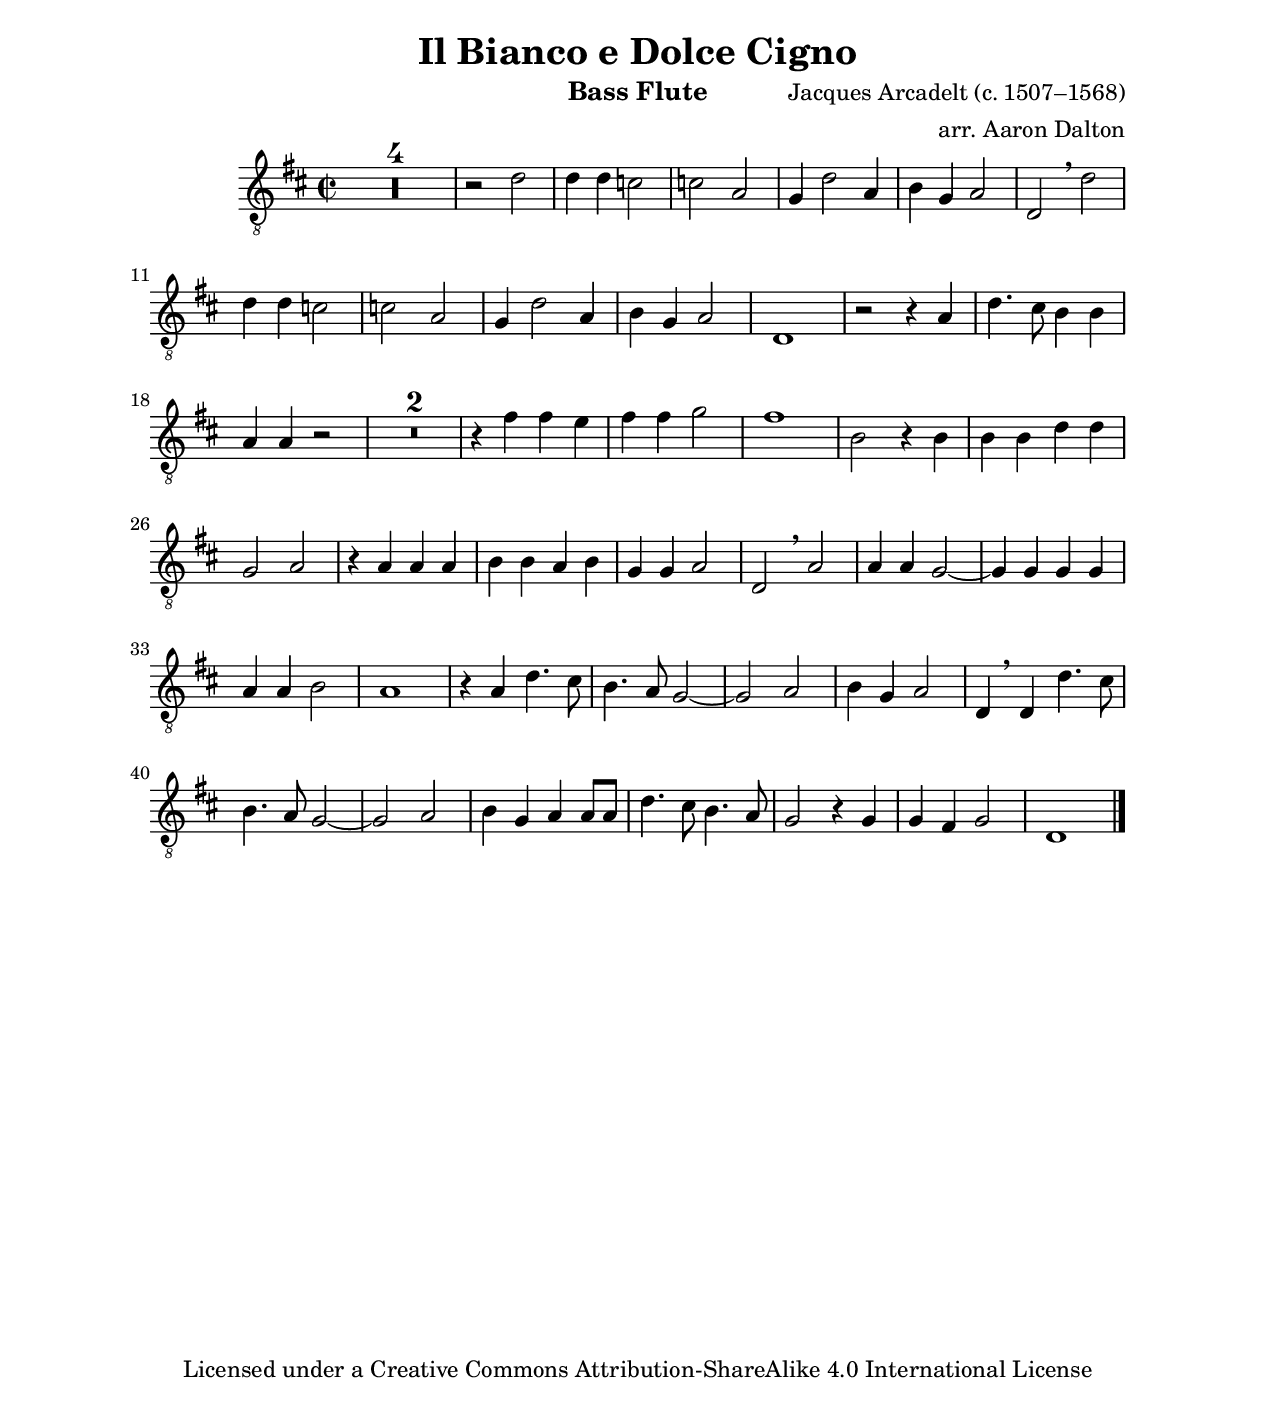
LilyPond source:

\version "2.18.2"

fourNotes = \transpose c g \relative c' {
    \time 2/2
    \key g \major
    \clef "treble_8"
    R1*4 | r2 g | g4 g f2 | f2 d | c4 g'2 d4 | e c d2 | g, \breathe g' | g4 g f2 | f2 d | c4 g'2 d4 | e c d2 | g,1 | r2 r4 d' | g4. fis8 e4 e | d d r2 | R1*2 | r4 b'4 b a | b b c2 | b1 | e,2 r4 e | e e g g | c,2 d | r4 d d d | e e d e | c c d2 | g,2 \breathe d'2 | d4 d c2~ | c4 c c c | d d e2 | d1 | r4 d g4. fis8 | e4. d8 c2~ | c2 d | e4 c d2 | g,4 \breathe g g'4. fis8 | e4. d8 c2~ | c d | e4 c d d8 d | g4. fis8 e4. d8 | c2 r4 c | c b c2 | g1 \bar "|."
}


\paper {
  #(set-paper-size "letter")
  top-margin = 1\in
  bottom-margin = 1\in
  left-margin = 1\in
  right-margin = 1\in
}

\header {
    instrument = "Bass Flute"
    title = "Il Bianco e Dolce Cigno"
    composer = "Jacques Arcadelt (c. 1507–1568)"
    arranger = "arr. Aaron Dalton"
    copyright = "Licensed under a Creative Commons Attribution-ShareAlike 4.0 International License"
}

{
    \set Score.skipBars = ##t
    \fourNotes
}